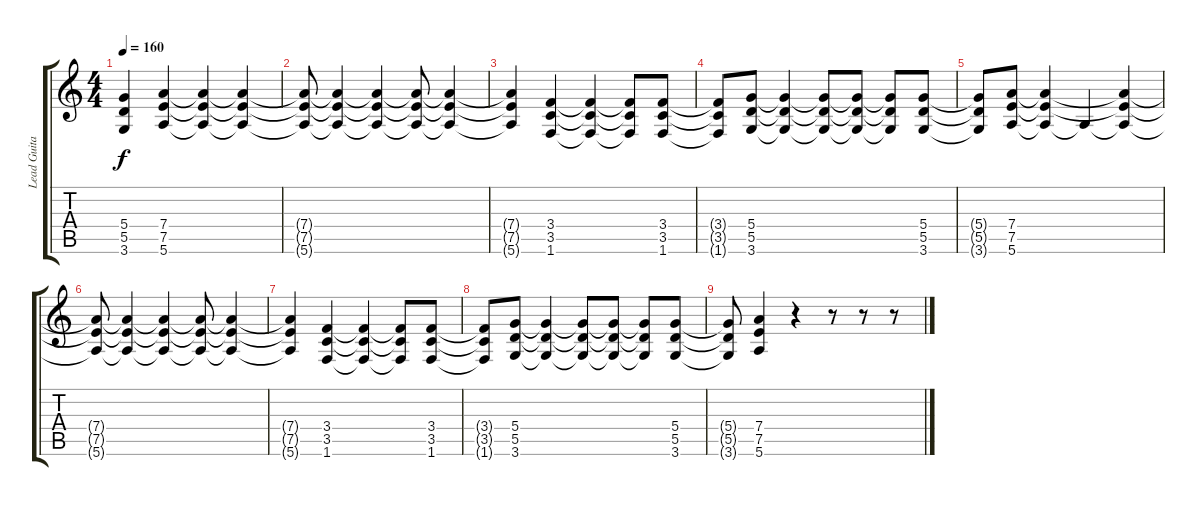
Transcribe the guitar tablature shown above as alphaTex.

\track ("Lead Guitar" "Lead Guita") {instrument distortionguitar}
\staff {score tabs}
\tuning (E4 B3 G3 D3 A2 E2) {hide}
\ts (4 4)
\tempo 160
\clef g2
\ks c
(5.4{t} 5.5{t} 3.6{t}).4{dy f} (7.4 7.5 5.6).4 (7.4{t} 7.5{t} 5.6{t}).4 (7.4{t} 7.5{t} 5.6{t}).4 |
(7.4{t} 7.5{t} 5.6{t}).8 (7.4{t} 7.5{t} 5.6{t}).4 (7.4{t} 7.5{t} 5.6{t}).4 (7.4{t} 7.5{t} 5.6{t}).8 (7.4{t} 7.5{t} 5.6{t}).4 |
(7.4{t} 7.5{t} 5.6{t}).4 (3.4 3.5 1.6).4 (3.4{t} 3.5{t} 1.6{t}).4 (3.4{t} 3.5{t} 1.6{t}).8 (3.4 3.5 1.6).8 |
(3.4{t} 3.5{t} 1.6{t}).8 (5.4 5.5 3.6).8 (5.4{t} 5.5{t} 3.6{t}).4 (5.4{t} 5.5{t} 3.6{t}).8 (5.4{t} 5.5{t} 3.6{t}).8 (5.4{t} 5.5{t} 3.6{t}).8 (5.4 5.5 3.6).8 |
(5.4{t} 5.5{t} 3.6{t}).8 (7.4 7.5 5.6).8 (7.4{t} 7.5{t} 5.6{t}).4 5.6{t}.4 (7.4{t} 7.5{t} 5.6{t}).4 |
(7.4{t} 7.5{t} 5.6{t}).8 (7.4{t} 7.5{t} 5.6{t}).4 (7.4{t} 7.5{t} 5.6{t}).4 (7.4{t} 7.5{t} 5.6{t}).8 (7.4{t} 7.5{t} 5.6{t}).4 |
(7.4{t} 7.5{t} 5.6{t}).4 (3.4 3.5 1.6).4 (3.4{t} 3.5{t} 1.6{t}).4 (3.4{t} 3.5{t} 1.6{t}).8 (3.4 3.5 1.6).8 |
(3.4{t} 3.5{t} 1.6{t}).8 (5.4 5.5 3.6).8 (5.4{t} 5.5{t} 3.6{t}).4 (5.4{t} 5.5{t} 3.6{t}).8 (5.4{t} 5.5{t} 3.6{t}).8 (5.4{t} 5.5{t} 3.6{t}).8 (5.4 5.5 3.6).8 |
(5.4{t} 5.5{t} 3.6{t}).8 (7.4 7.5 5.6).4 r.4 r.8 r.8 r.8
